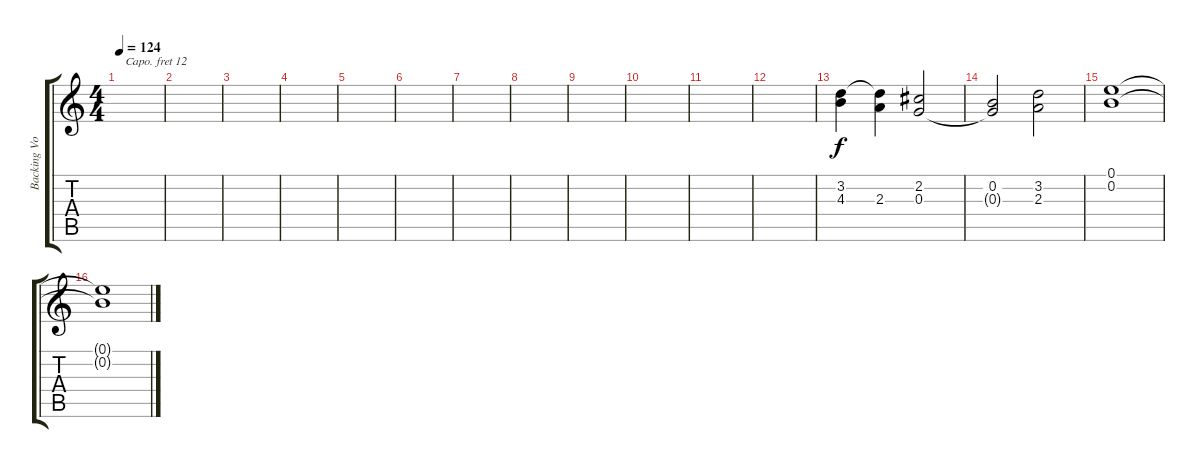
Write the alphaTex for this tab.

\track ("Backing Vocal 2" "Backing Vo") {instrument choiraahs}
\staff {score tabs}
\capo 12
\tuning (E4 B3 G3 D3 A2 E2) {hide}
\ts (4 4)
\tempo 124
\clef g2
\ks c
|
|
|
|
|
|
|
|
|
|
|
|
(3.2 4.3).4 (3.2{t} 2.3).4 (2.2 0.3).2 |
(0.2 0.3{t}).2 (3.2 2.3).2 |
(0.1 0.2).1 |
(0.1{t} 0.2{t}).1
